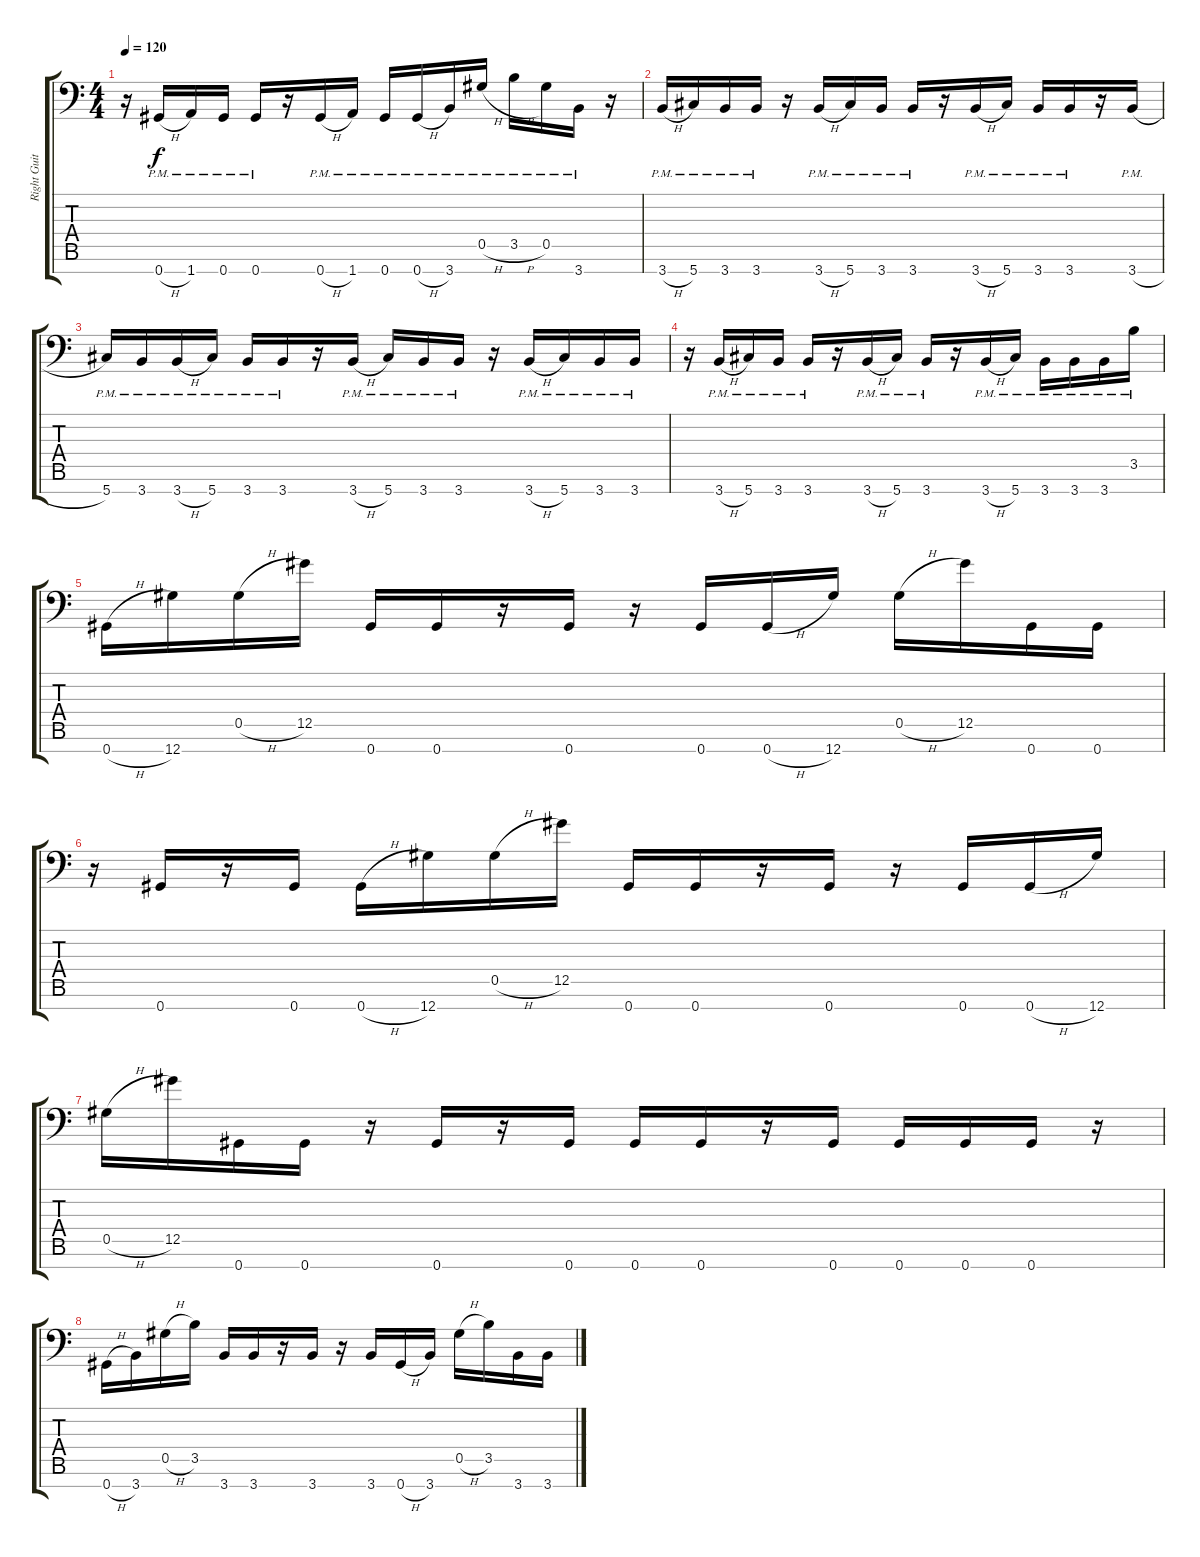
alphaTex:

\track ("Right Guitar" "Right Guit") {instrument distortionguitar}
\staff {score tabs}
\tuning (Eb4 Bb3 Gb3 Db3 Ab2 Eb2 Ab1) {hide}
\ts (4 4)
\tempo 120
\clef f4
\ks c
r.16{dy f} 0.7{h pm}.16 1.7{pm}.16 0.7{pm}.16 0.7{pm}.16 r.16 0.7{h pm}.16 1.7{pm}.16 0.7{pm}.16 0.7{h pm}.16 3.7{pm}.16 0.5{h pm}.16 3.5{h pm}.16 0.5{pm}.16 3.7{pm}.16 r.16 |
3.7{h pm}.16 5.7{pm}.16 3.7{pm}.16 3.7{pm}.16 r.16 3.7{h pm}.16 5.7{pm}.16 3.7{pm}.16 3.7{pm}.16 r.16 3.7{h pm}.16 5.7{pm}.16 3.7{pm}.16 3.7{pm}.16 r.16 3.7{h pm}.16 |
5.7{pm}.16 3.7{pm}.16 3.7{h pm}.16 5.7{pm}.16 3.7{pm}.16 3.7{pm}.16 r.16 3.7{h pm}.16 5.7{pm}.16 3.7{pm}.16 3.7{pm}.16 r.16 3.7{h pm}.16 5.7{pm}.16 3.7{pm}.16 3.7{pm}.16 |
r.16 3.7{h pm}.16 5.7{pm}.16 3.7{pm}.16 3.7{pm}.16 r.16 3.7{h pm}.16 5.7{pm}.16 3.7{pm}.16 r.16 3.7{h pm}.16 5.7{pm}.16 3.7{pm}.16 3.7{pm}.16 3.7{pm}.16 3.5{pm}.16 |
0.7{h}.16 12.7.16 0.5{h}.16 12.5.16 0.7.16 0.7.16 r.16 0.7.16 r.16 0.7.16 0.7{h}.16 12.7.16 0.5{h}.16 12.5.16 0.7.16 0.7.16 |
r.16 0.7.16 r.16 0.7.16 0.7{h}.16 12.7.16 0.5{h}.16 12.5.16 0.7.16 0.7.16 r.16 0.7.16 r.16 0.7.16 0.7{h}.16 12.7.16 |
0.5{h}.16 12.5.16 0.7.16 0.7.16 r.16 0.7.16 r.16 0.7.16 0.7.16 0.7.16 r.16 0.7.16 0.7.16 0.7.16 0.7.16 r.16 |
0.7{h}.16 3.7.16 0.5{h}.16 3.5.16 3.7.16 3.7.16 r.16 3.7.16 r.16 3.7.16 0.7{h}.16 3.7.16 0.5{h}.16 3.5.16 3.7.16 3.7.16
